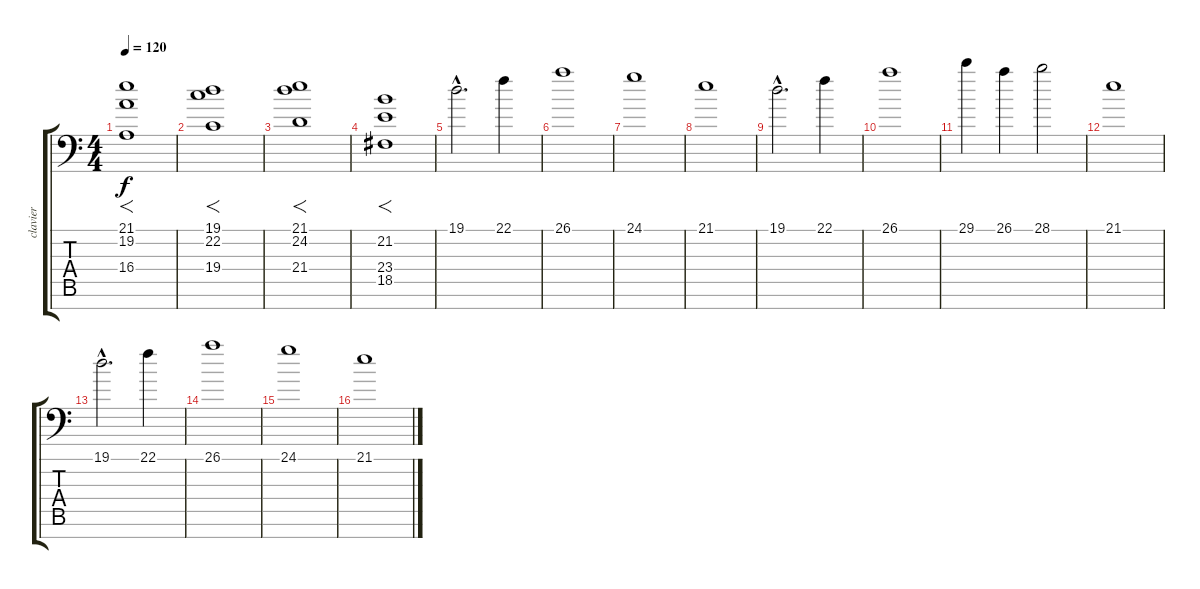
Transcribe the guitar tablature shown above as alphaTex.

\track ("clavier" "clavier") {instrument churchorgan}
\staff {score tabs}
\tuning (G3 D3 Bb2 F2 C2 G1 D1) {hide}
\ts (4 4)
\tempo 120
\clef f4
\ks c
(21.1 19.2 16.4).1{f dy f} |
(19.1 22.2 19.4).1{f} |
(21.1 24.2 21.4).1{f} |
(21.2 23.4 18.5).1{f} |
19.1{hac}.2{d volume 13 instrument choiraahs} 22.1.4 |
26.1.1 |
24.1.1 |
21.1.1 |
19.1{hac}.2{d} 22.1.4 |
26.1.1 |
29.1.4 26.1.4 28.1.2 |
21.1.1 |
19.1{hac}.2{d} 22.1.4 |
26.1.1 |
24.1.1 |
21.1.1
